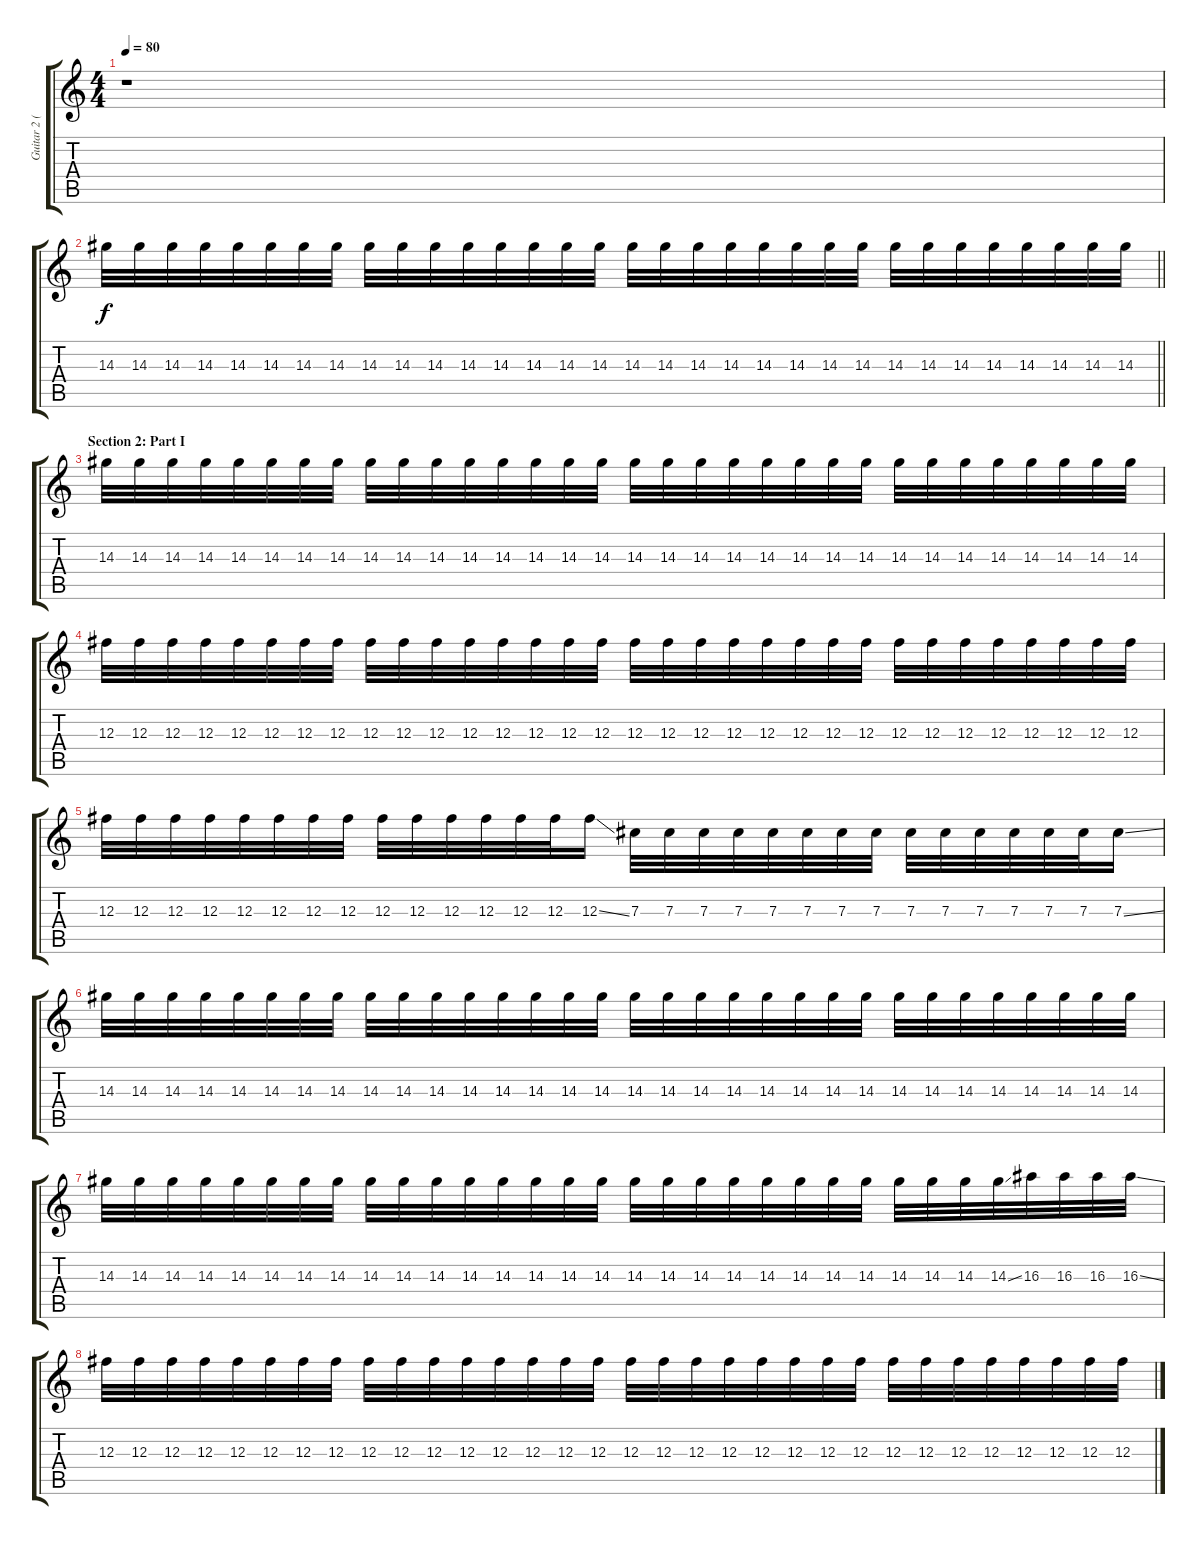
\track ("Guitar 2 (Overdrive)" "Guitar 2 (") {instrument overdrivenguitar}
\staff {score tabs}
\tuning (Eb4 Bb3 Gb3 Db3 Ab2 Eb2) {hide}
\ts (4 4)
\tempo 80
\clef g2
\ks c
r.1{dy f volume 6} |
\barLineRight lightlight
14.3.32{volume 13} 14.3.32 14.3.32 14.3.32 14.3.32 14.3.32 14.3.32 14.3.32 14.3.32 14.3.32 14.3.32 14.3.32 14.3.32 14.3.32 14.3.32 14.3.32 14.3.32 14.3.32 14.3.32 14.3.32 14.3.32 14.3.32 14.3.32 14.3.32 14.3.32 14.3.32 14.3.32 14.3.32 14.3.32 14.3.32 14.3.32 14.3.32 |
\section ("" "Section 2: Part I")
14.3.32 14.3.32 14.3.32 14.3.32 14.3.32 14.3.32 14.3.32 14.3.32 14.3.32 14.3.32 14.3.32 14.3.32 14.3.32 14.3.32 14.3.32 14.3.32 14.3.32 14.3.32 14.3.32 14.3.32 14.3.32 14.3.32 14.3.32 14.3.32 14.3.32 14.3.32 14.3.32 14.3.32 14.3.32 14.3.32 14.3.32 14.3.32 |
12.3.32 12.3.32 12.3.32 12.3.32 12.3.32 12.3.32 12.3.32 12.3.32 12.3.32 12.3.32 12.3.32 12.3.32 12.3.32 12.3.32 12.3.32 12.3.32 12.3.32 12.3.32 12.3.32 12.3.32 12.3.32 12.3.32 12.3.32 12.3.32 12.3.32 12.3.32 12.3.32 12.3.32 12.3.32 12.3.32 12.3.32 12.3.32 |
12.3.32 12.3.32 12.3.32 12.3.32 12.3.32 12.3.32 12.3.32 12.3.32 12.3.32 12.3.32 12.3.32 12.3.32 12.3.32 12.3.32 12.3{ss}.16 7.3.32 7.3.32 7.3.32 7.3.32 7.3.32 7.3.32 7.3.32 7.3.32 7.3.32 7.3.32 7.3.32 7.3.32 7.3.32 7.3.32 7.3{ss}.16 |
14.3.32 14.3.32 14.3.32 14.3.32 14.3.32 14.3.32 14.3.32 14.3.32 14.3.32 14.3.32 14.3.32 14.3.32 14.3.32 14.3.32 14.3.32 14.3.32 14.3.32 14.3.32 14.3.32 14.3.32 14.3.32 14.3.32 14.3.32 14.3.32 14.3.32 14.3.32 14.3.32 14.3.32 14.3.32 14.3.32 14.3.32 14.3.32 |
14.3.32 14.3.32 14.3.32 14.3.32 14.3.32 14.3.32 14.3.32 14.3.32 14.3.32 14.3.32 14.3.32 14.3.32 14.3.32 14.3.32 14.3.32 14.3.32 14.3.32 14.3.32 14.3.32 14.3.32 14.3.32 14.3.32 14.3.32 14.3.32 14.3.32 14.3.32 14.3.32 14.3{ss}.32 16.3.32 16.3.32 16.3.32 16.3{ss}.32 |
12.3.32 12.3.32 12.3.32 12.3.32 12.3.32 12.3.32 12.3.32 12.3.32 12.3.32 12.3.32 12.3.32 12.3.32 12.3.32 12.3.32 12.3.32 12.3.32 12.3.32 12.3.32 12.3.32 12.3.32 12.3.32 12.3.32 12.3.32 12.3.32 12.3.32 12.3.32 12.3.32 12.3.32 12.3.32 12.3.32 12.3.32 12.3.32
